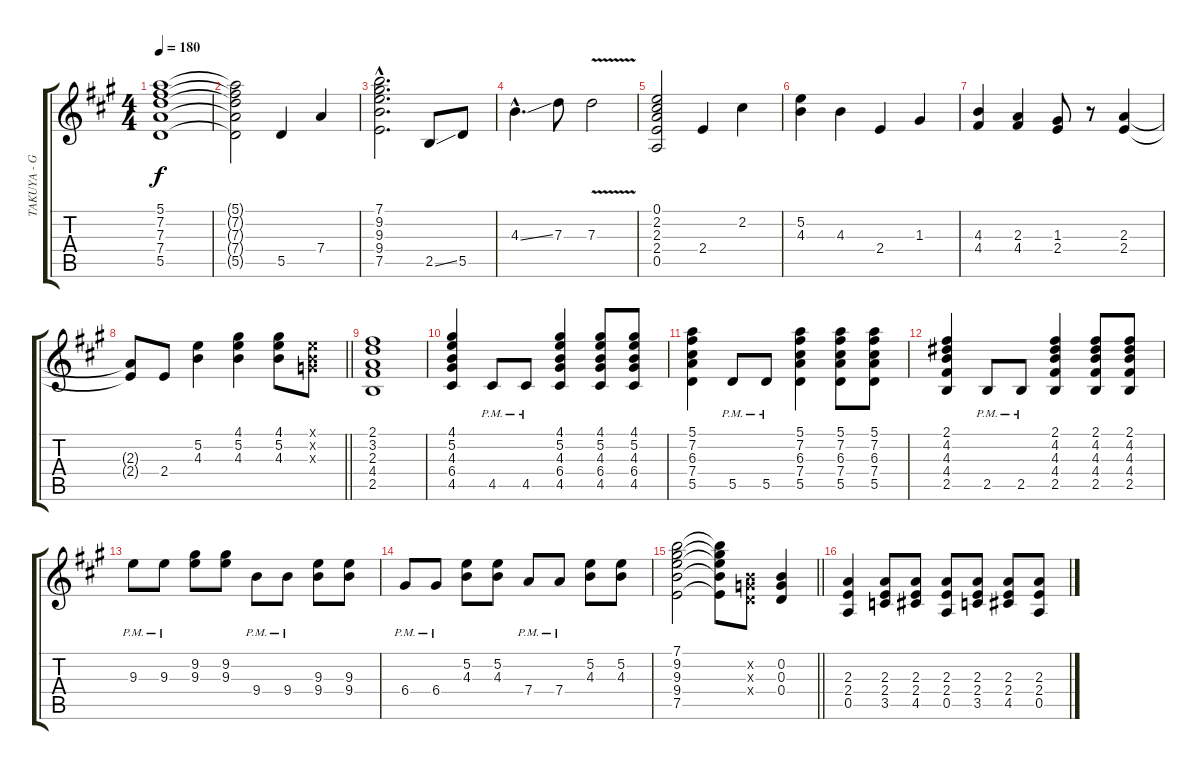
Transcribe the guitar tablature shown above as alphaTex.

\track ("TAKUYA - Guitar 1" "TAKUYA - G") {instrument distortionguitar}
\staff {score tabs}
\tuning (E4 B3 G3 D3 A2 E2) {hide}
\ts (4 4)
\tempo 180
\clef g2
\ks a
(5.1 7.2 7.3 7.4 5.5).1{dy f} |
(5.1{t} 7.2{t} 7.3{t} 7.4{t} 5.5{t}).2 5.5.4 7.4.4 |
(7.1{hac} 9.2{hac} 9.3{hac} 9.4{hac} 7.5{hac}).2{d} 2.5{ss}.8 5.5.8 |
4.3{ss hac}.4{d} 7.3.8 7.3{v}.2 |
(0.1 2.2 2.3 2.4 0.5).2 2.4.4 2.2.4 |
(5.2 4.3).4 4.3.4 2.4.4 1.3.4 |
(4.3 4.4).4 (2.3 4.4).4 (1.3 2.4).8 r.8 (2.3 2.4).4 |
\barLineRight lightlight
(2.3{t} 2.4{t}).8 2.4.8 (5.2 4.3).4 (4.1 5.2 4.3).4 (4.1 5.2 4.3).8 (0.1{x} 0.2{x} 0.3{x}).8 |
(2.1 3.2 2.3 4.4 2.5).1 |
(4.1 5.2 4.3 6.4 4.5).4 4.5{pm}.8 4.5{pm}.8 (4.1 5.2 4.3 6.4 4.5).4 (4.1 5.2 4.3 6.4 4.5).8 (4.1 5.2 4.3 6.4 4.5).8 |
(5.1 7.2 6.3 7.4 5.5).4 5.5{pm}.8 5.5{pm}.8 (5.1 7.2 6.3 7.4 5.5).4 (5.1 7.2 6.3 7.4 5.5).8 (5.1 7.2 6.3 7.4 5.5).8 |
(2.1 4.2 4.3 4.4 2.5).4 2.5{pm}.8 2.5{pm}.8 (2.1 4.2 4.3 4.4 2.5).4 (2.1 4.2 4.3 4.4 2.5).8 (2.1 4.2 4.3 4.4 2.5).8 |
9.3{pm}.8 9.3{pm}.8 (9.2 9.3).8 (9.2 9.3).8 9.4{pm}.8 9.4{pm}.8 (9.3 9.4).8 (9.3 9.4).8 |
6.4{pm}.8 6.4{pm}.8 (5.2 4.3).8 (5.2 4.3).8 7.4{pm}.8 7.4{pm}.8 (5.2 4.3).8 (5.2 4.3).8 |
\barLineRight lightlight
(7.1 9.2 9.3 9.4 7.5).2 (7.1{t} 9.2{t} 9.3{t} 9.4{t} 7.5{t}).8 (0.2{x} 0.3{x} 0.4{x}).8 (0.2 0.3 0.4).4 |
(2.3 2.4 0.5).4 (2.3 2.4 3.5).8 (2.3 2.4 4.5).8 (2.3 2.4 0.5).8 (2.3 2.4 3.5).8 (2.3 2.4 4.5).8 (2.3 2.4 0.5).8
